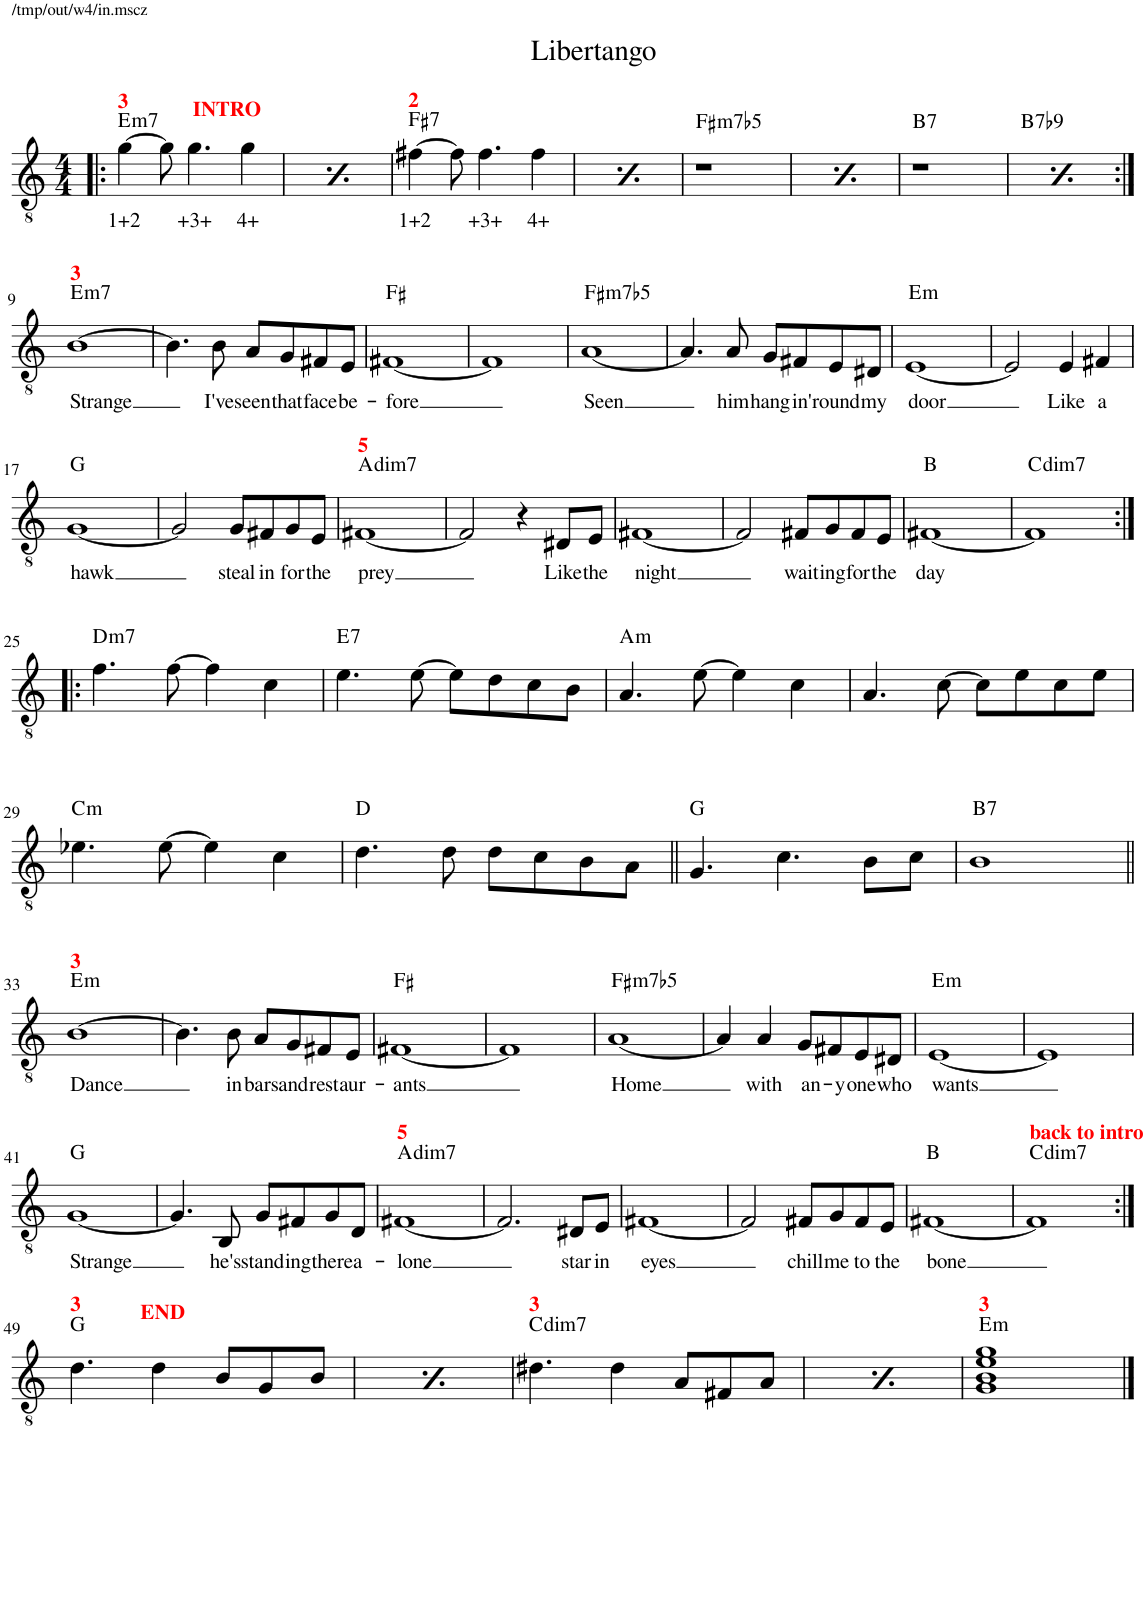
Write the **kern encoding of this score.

**kern	**text	**harte
*part1	*part1	*part1
*staff1	*staff1	*
*I"Piano	*	*
*I'Pno.	*	*
*clefGv2	*	*
*k[]	*	*
*M4/4	*	*
=1!|:	=1!|:	=1!|:
!LO:TX:a:B:color=#FF0000:t=3	!	!
!	!LO:LY:b	!LO:H:kt=m7
[4g\	1+2	E:min7
8g\]	.	.
!LO:TX:a:B:color=#FF0000:t=INTRO	!	!
!	!LO:LY:b	!
4.g\	+3+	.
!	!LO:LY:b	!
4g\	4+	.
=2	=2	=2
!LO:TX:a:B:color=#FF0000:t=3	!	!
!	!LO:LY:b	!LO:H:kt=m7
[4g\	1+2	E:min7
8g\]	.	.
!LO:TX:a:B:color=#FF0000:t=INTRO	!	!
!	!LO:LY:b	!
4.g\	+3+	.
!	!LO:LY:b	!
4g\	4+	.
=3	=3	=3
!LO:TX:a:B:color=#FF0000:t=2	!	!
!	!LO:LY:b	!LO:H:kt=7
[4f#X\	1+2	F#:7
8f#\]	.	.
!	!LO:LY:b	!
4.f#\	+3+	.
!	!LO:LY:b	!
4f#\	4+	.
=4	=4	=4
!LO:TX:a:B:color=#FF0000:t=2	!	!
!	!LO:LY:b	!LO:H:kt=7
[4f#X\	1+2	F#:7
8f#\]	.	.
!	!LO:LY:b	!
4.f#\	+3+	.
!	!LO:LY:b	!
4f#\	4+	.
=5	=5	=5
!	!	!LO:H:kt=m7b5
1r	.	F#:hdim7
=6	=6	=6
!	!	!LO:H:kt=m7b5
1r	.	F#:hdim7
=7	=7	=7
!	!	!LO:H:kt=7
1r	.	B:7
=8	=8	=8
!	!	!LO:H:kt=7
1r	.	B:7
!!LO:LB:g=z
=9:|!	=9:|!	=9:|!
!LO:TX:a:B:color=#FF0000:t=3	!	!
!	!LO:LY:b	!LO:H:kt=m7
[1B	Strange	E:min7
=10	=10	=10
4.B\]	.	.
!	!LO:LY:b	!
8B\	I've	.
!	!LO:LY:b	!
8A/L	seen	.
!	!LO:LY:b	!
8G/	that	.
!	!LO:LY:b	!
8F#X/	face	.
!	!LO:LY:b	!
8E/J	be-	.
=11	=11	=11
!	!LO:LY:b	!
[1F#X	-fore	F#:maj
=12	=12	=12
1F#]	.	.
=13	=13	=13
!	!LO:LY:b	!LO:H:kt=m7b5
[1A	Seen	F#:hdim7
=14	=14	=14
4.A/]	.	.
!	!LO:LY:b	!
8A/	him	.
!	!LO:LY:b	!
8G/L	hang-	.
!	!LO:LY:b	!
8F#X/	-in	.
!	!LO:LY:b	!
8E/	'round	.
!	!LO:LY:b	!
8D#X/J	my	.
=15	=15	=15
!	!LO:LY:b	!LO:H:kt=m
[1E	door	E:min
=16	=16	=16
2E/]	.	.
!	!LO:LY:b	!
4E/	Like	.
!	!LO:LY:b	!
4F#X/	a	.
!!LO:LB:g=z
=17	=17	=17
!	!LO:LY:b	!
[1G	hawk	G:maj
=18	=18	=18
2G/]	.	.
!	!LO:LY:b	!
8G/L	steal-	.
!	!LO:LY:b	!
8F#X/	-in	.
!	!LO:LY:b	!
8G/	for	.
!	!LO:LY:b	!
8E/J	the	.
=19	=19	=19
!LO:TX:a:B:color=#FF0000:t=5	!	!
!	!LO:LY:b	!LO:H:kt=dim7
[1F#X	prey	A:dim7
=20	=20	=20
2F#/]	.	.
4r	.	.
!	!LO:LY:b	!
8D#X/L	Like	.
!	!LO:LY:b	!
8E/J	the	.
=21	=21	=21
!	!LO:LY:b	!
[1F#X	night	.
=22	=22	=22
2F#/]	.	.
!	!LO:LY:b	!
8F#X/L	wait-	.
!	!LO:LY:b	!
8G/	-ing	.
!	!LO:LY:b	!
8F#/	for	.
!	!LO:LY:b	!
8E/J	the	.
=23	=23	=23
!	!LO:LY:b	!
[1F#X	day	B:maj
=24	=24	=24
!	!	!LO:H:kt=dim7
1F#]	.	C:dim7
!!LO:LB:g=z
=25:|!|:	=25:|!|:	=25:|!|:
!	!	!LO:H:kt=m7
4.f\	.	D:min7
[8f\	.	.
4f\]	.	.
4c\	.	.
=26	=26	=26
!	!	!LO:H:kt=7
4.e\	.	E:7
[8e\	.	.
8e\L]	.	.
8d\	.	.
8c\	.	.
8B\J	.	.
=27	=27	=27
!	!	!LO:H:kt=m
4.A/	.	A:min
[8e\	.	.
4e\]	.	.
4c\	.	.
=28	=28	=28
4.A/	.	.
[8c\	.	.
8c\L]	.	.
8e\	.	.
8c\	.	.
8e\J	.	.
!!LO:LB:g=z
=29	=29	=29
!	!	!LO:H:kt=m
4.e-X\	.	C:min
[8e-\	.	.
4e-\]	.	.
4c\	.	.
=30	=30	=30
4.d\	.	D:maj
8d\	.	.
8d\L	.	.
8c\	.	.
8B\	.	.
8A\J	.	.
=31||	=31||	=31||
4.G/	.	G:maj
4.c\	.	.
8B\L	.	.
8c\J	.	.
=32	=32	=32
!	!	!LO:H:kt=7
1B	.	B:7
!!LO:LB:g=z
=33||	=33||	=33||
!LO:TX:a:B:color=#FF0000:t=3	!	!
!	!LO:LY:b	!LO:H:kt=m
[1B	Dance	E:min
=34	=34	=34
4.B\]	.	.
!	!LO:LY:b	!
8B\	in	.
!	!LO:LY:b	!
8A/L	bars	.
!	!LO:LY:b	!
8G/	and	.
!	!LO:LY:b	!
8F#X/	rest-	.
!	!LO:LY:b	!
8E/J	-aur-	.
=35	=35	=35
!	!LO:LY:b	!
[1F#X	-ants	F#:maj
=36	=36	=36
1F#]	.	.
=37	=37	=37
!	!LO:LY:b	!LO:H:kt=m7b5
[1A	Home	F#:hdim7
=38	=38	=38
4A/]	.	.
!	!LO:LY:b	!
4A/	with	.
!	!LO:LY:b	!
8G/L	an-	.
!	!LO:LY:b	!
8F#X/	-y-	.
!	!LO:LY:b	!
8E/	-one	.
!	!LO:LY:b	!
8D#X/J	who	.
=39	=39	=39
!	!LO:LY:b	!LO:H:kt=m
[1E	wants	E:min
=40	=40	=40
1E]	.	.
!!LO:LB:g=z
=41	=41	=41
!	!LO:LY:b	!
[1G	Strange	G:maj
=42	=42	=42
4.G/]	.	.
!	!LO:LY:b	!
8BB/	he's	.
!	!LO:LY:b	!
8G/L	stand-	.
!	!LO:LY:b	!
8F#X/	-ing	.
!	!LO:LY:b	!
8G/	there	.
!	!LO:LY:b	!
8D/J	a-	.
=43	=43	=43
!LO:TX:a:B:color=#FF0000:t=5	!	!
!	!LO:LY:b	!LO:H:kt=dim7
[1F#X	-lone	A:dim7
=44	=44	=44
2.F#/]	.	.
!	!LO:LY:b	!
8D#X/L	-star-	.
!	!LO:LY:b	!
8E/J	-in	.
=45	=45	=45
!	!LO:LY:b	!
[1F#X	eyes	.
=46	=46	=46
2F#/]	.	.
!	!LO:LY:b	!
8F#X/L	chill	.
!	!LO:LY:b	!
8G/	me	.
!	!LO:LY:b	!
8F#/	to	.
!	!LO:LY:b	!
8E/J	the	.
=47	=47	=47
!	!LO:LY:b	!
[1F#X	bone	B:maj
=48	=48	=48
!LO:TX:a:B:color=#FF0000:t=back to intro	!	!LO:H:kt=dim7
1F#]	.	C:dim7
!!LO:LB:g=z
=49:|!	=49:|!	=49:|!
!LO:TX:a:B:color=#FF0000:t=3	!	!
!LO:TX:a:B:color=#FF0000:t=END	!	!
4.d\	.	G:maj
4d\	.	.
8B/L	.	.
8G/	.	.
8B/J	.	.
=50	=50	=50
!LO:TX:a:B:color=#FF0000:t=3	!	!
!LO:TX:a:B:color=#FF0000:t=END	!	!
4.d\	.	G:maj
4d\	.	.
8B/L	.	.
8G/	.	.
8B/J	.	.
=51	=51	=51
!LO:TX:a:B:color=#FF0000:t=3	!	!LO:H:kt=dim7
4.d#X\	.	C:dim7
4d#\	.	.
8A/L	.	.
8F#X/	.	.
8A/J	.	.
=52	=52	=52
!LO:TX:a:B:color=#FF0000:t=3	!	!LO:H:kt=dim7
4.d#X\	.	C:dim7
4d#\	.	.
8A/L	.	.
8F#X/	.	.
8A/J	.	.
=53	=53	=53
!LO:TX:a:B:color=#FF0000:t=3	!	!LO:H:kt=m
1G 1B 1e 1g	.	E:min
==	==	==
*-	*-	*-
